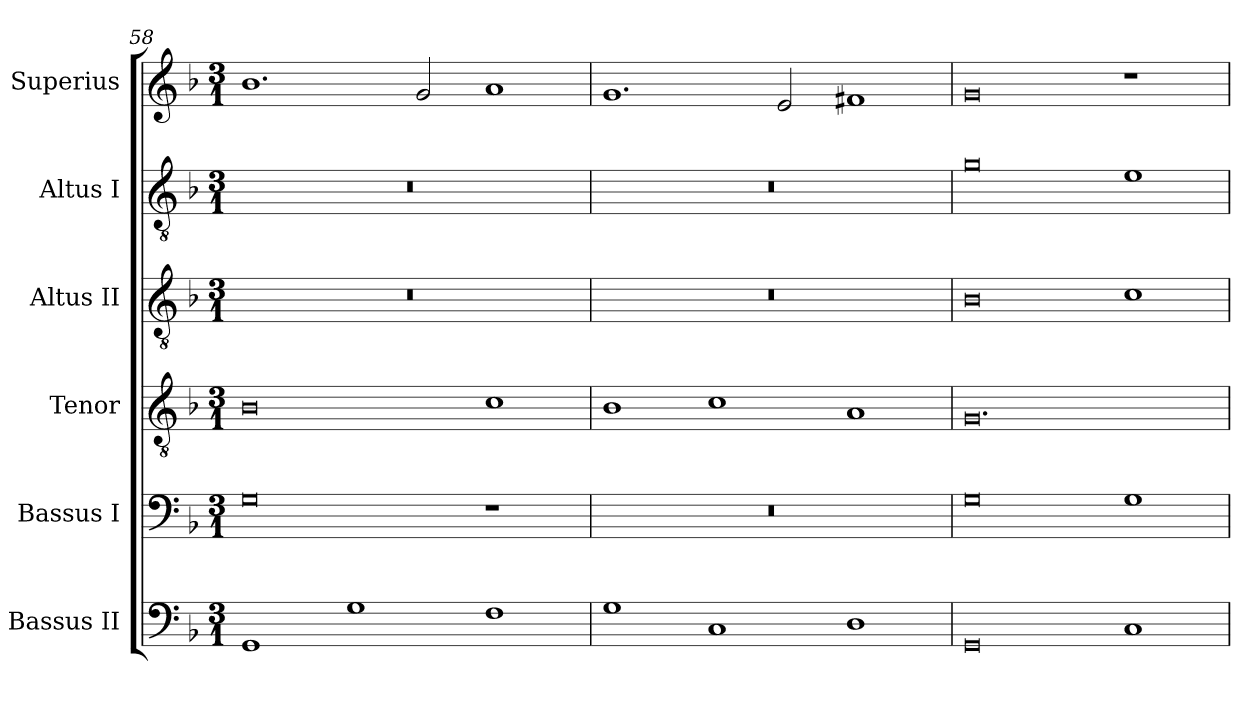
**kern	**kern	**kern	**kern	**kern	**kern
*part6	*part5	*part4	*part3	*part2	*part1
*staff6	*staff5	*staff4	*staff3	*staff2	*staff1
*I"Bassus II	*I"Bassus I	*I"Tenor	*I"Altus II	*I"Altus I	*I"Superius
*I'B. II	*I'B.  I	*I'T.	*I'A. II	*I'A. I	*I'S.
!!LO:PB:g=z
*clefF4	*clefF4	*clefGv2	*clefGv2	*clefGv2	*clefG2
*k[b-]	*k[b-]	*k[b-]	*k[b-]	*k[b-]	*k[b-]
*F:	*F:	*F:	*F:	*F:	*F:
*M3/1	*M3/1	*M3/1	*M3/1	*M3/1	*M3/1
=58	=58	=58	=58	=58	=58
1GG	0G	0B-	0.r	0.r	1.b-
1G	.	.	.	.	.
.	.	.	.	.	2g/
1F	1r	1c	.	.	1a
=59	=59	=59	=59	=59	=59
1G	0.r	1B-	0.r	0.r	1.g
1C	.	1c	.	.	.
.	.	.	.	.	2e/
1D	.	1A	.	.	1f#i
=60	=60	=60	=60	=60	=60
0GG	0G	0.G	0B-	0g	0g
1C	1G	.	1c	1e	1r
=	=	=	=	=	=
*-	*-	*-	*-	*-	*-
